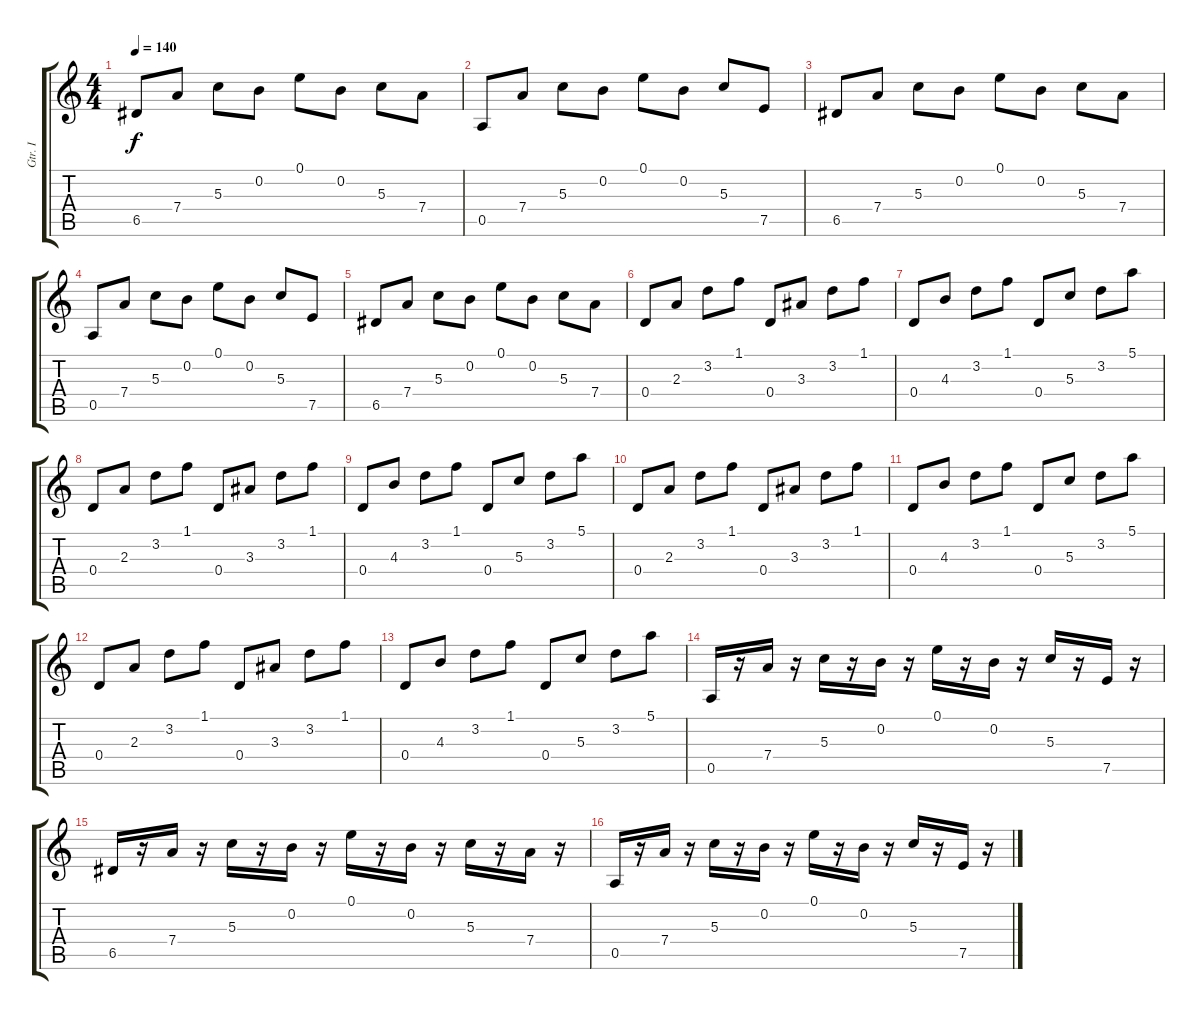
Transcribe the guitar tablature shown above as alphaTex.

\track ("Gtr. I" "Gtr. I") {instrument acousticguitarsteel}
\staff {score tabs}
\tuning (E4 B3 G3 D3 A2 E2) {hide}
\ts (4 4)
\tempo 140
\clef g2
\ks c
6.5.8{dy f} 7.4.8 5.3.8 0.2.8 0.1.8 0.2.8 5.3.8 7.4.8 |
0.5.8 7.4.8 5.3.8 0.2.8 0.1.8 0.2.8 5.3.8 7.5.8 |
6.5.8 7.4.8 5.3.8 0.2.8 0.1.8 0.2.8 5.3.8 7.4.8 |
0.5.8 7.4.8 5.3.8 0.2.8 0.1.8 0.2.8 5.3.8 7.5.8 |
6.5.8 7.4.8 5.3.8 0.2.8 0.1.8 0.2.8 5.3.8 7.4.8 |
0.4.8 2.3.8 3.2.8 1.1.8 0.4.8 3.3.8 3.2.8 1.1.8 |
0.4.8 4.3.8 3.2.8 1.1.8 0.4.8 5.3.8 3.2.8 5.1.8 |
0.4.8 2.3.8 3.2.8 1.1.8 0.4.8 3.3.8 3.2.8 1.1.8 |
0.4.8 4.3.8 3.2.8 1.1.8 0.4.8 5.3.8 3.2.8 5.1.8 |
0.4.8 2.3.8 3.2.8 1.1.8 0.4.8 3.3.8 3.2.8 1.1.8 |
0.4.8 4.3.8 3.2.8 1.1.8 0.4.8 5.3.8 3.2.8 5.1.8 |
0.4.8 2.3.8 3.2.8 1.1.8 0.4.8 3.3.8 3.2.8 1.1.8 |
0.4.8 4.3.8 3.2.8 1.1.8 0.4.8 5.3.8 3.2.8 5.1.8 |
0.5.16{instrument overdrivenguitar} r.16 7.4.16 r.16 5.3.16 r.16 0.2.16 r.16 0.1.16 r.16 0.2.16 r.16 5.3.16 r.16 7.5.16 r.16 |
6.5.16 r.16 7.4.16 r.16 5.3.16 r.16 0.2.16 r.16 0.1.16 r.16 0.2.16 r.16 5.3.16 r.16 7.4.16 r.16 |
0.5.16 r.16 7.4.16 r.16 5.3.16 r.16 0.2.16 r.16 0.1.16 r.16 0.2.16 r.16 5.3.16 r.16 7.5.16 r.16
